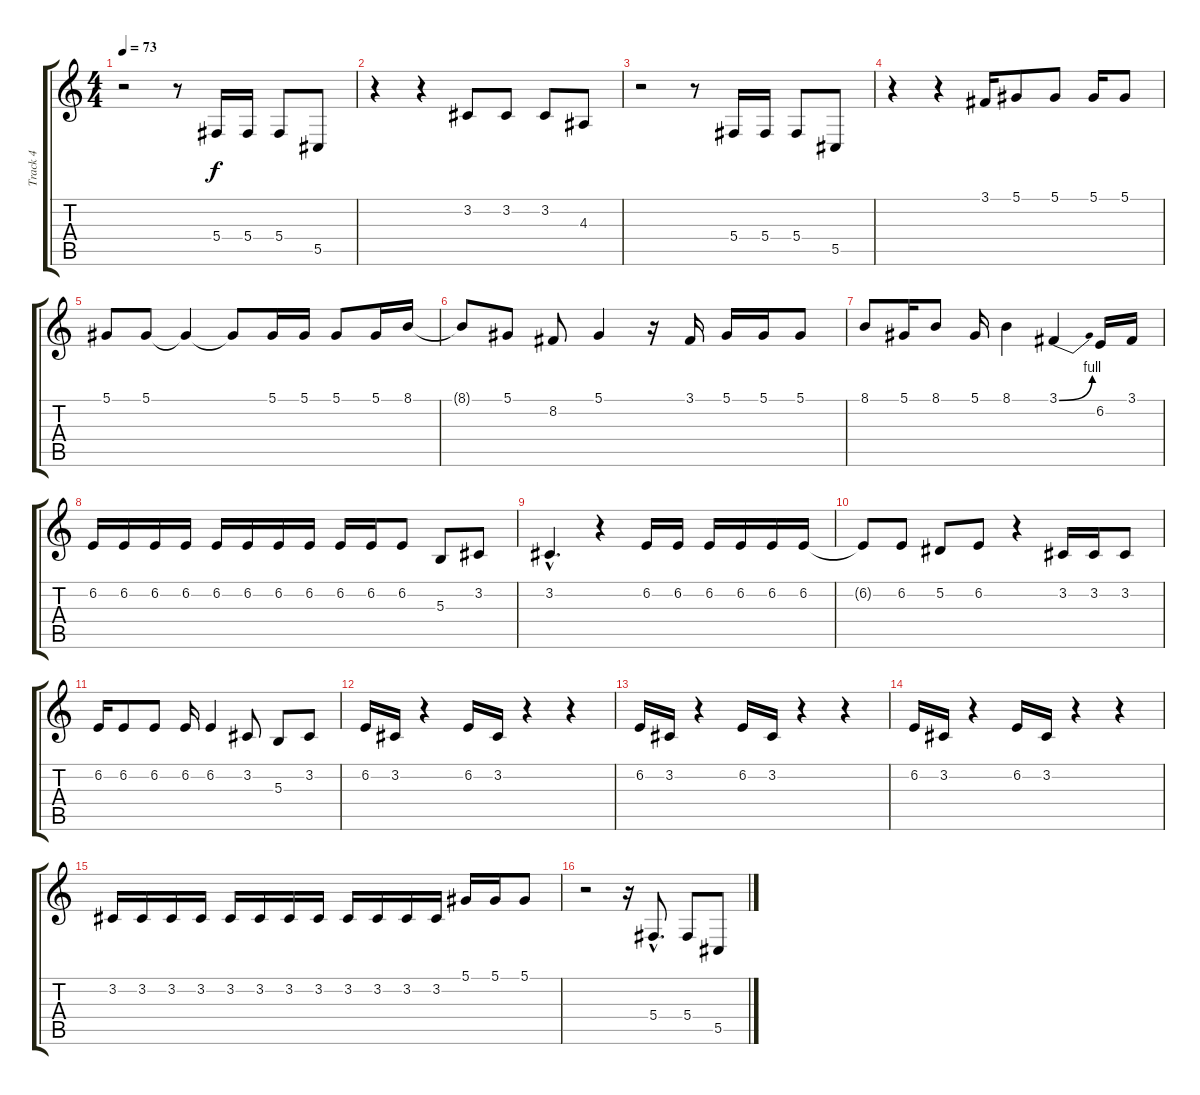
\track ("Track 4" "Track 4") {instrument oboe}
\staff {score tabs}
\tuning (Eb4 Bb3 Gb3 Db3 Ab2 Db2) {hide}
\ts (4 4)
\tempo 73
\clef g2
\ks c
r.2{dy f} r.8 5.4.16 5.4.16 5.4.8 5.5.8 |
r.4 r.4 3.2.8 3.2.8 3.2.8 4.3.8 |
r.2 r.8 5.4.16 5.4.16 5.4.8 5.5.8 |
r.4 r.4 3.1.16 5.1.8 5.1.8 5.1.16 5.1.8 |
5.1.8 5.1.8 5.1{t}.4 5.1{t}.8 5.1.16 5.1.16 5.1.8 5.1.16 8.1.16 |
8.1{t}.8 5.1.8 8.2.8 5.1.4 r.16 3.1.16 5.1.16 5.1.16 5.1.8 |
8.1.8 5.1.16 8.1.8 5.1.16 8.1.4 3.1{be (bend 0 0 60 4)}.4 6.2.16 3.1.16 |
6.2.16 6.2.16 6.2.16 6.2.16 6.2.16 6.2.16 6.2.16 6.2.16 6.2.16 6.2.16 6.2.8 5.3.8 3.2.8 |
3.2{hac}.4{d} r.4 6.2.16 6.2.16 6.2.16 6.2.16 6.2.16 6.2.16 |
6.2{t}.8 6.2.8 5.2.8 6.2.8 r.4 3.2.16 3.2.16 3.2.8 |
6.2.16 6.2.8 6.2.8 6.2.16 6.2.4 3.2.8 5.3.8 3.2.8 |
6.2.16 3.2.16 r.4 6.2.16 3.2.16 r.4 r.4 |
6.2.16 3.2.16 r.4 6.2.16 3.2.16 r.4 r.4 |
6.2.16 3.2.16 r.4 6.2.16 3.2.16 r.4 r.4 |
3.2.16 3.2.16 3.2.16 3.2.16 3.2.16 3.2.16 3.2.16 3.2.16 3.2.16 3.2.16 3.2.16 3.2.16 5.1.16 5.1.16 5.1.8 |
r.2 r.16 5.4{hac}.8{d} 5.4.8 5.5.8
